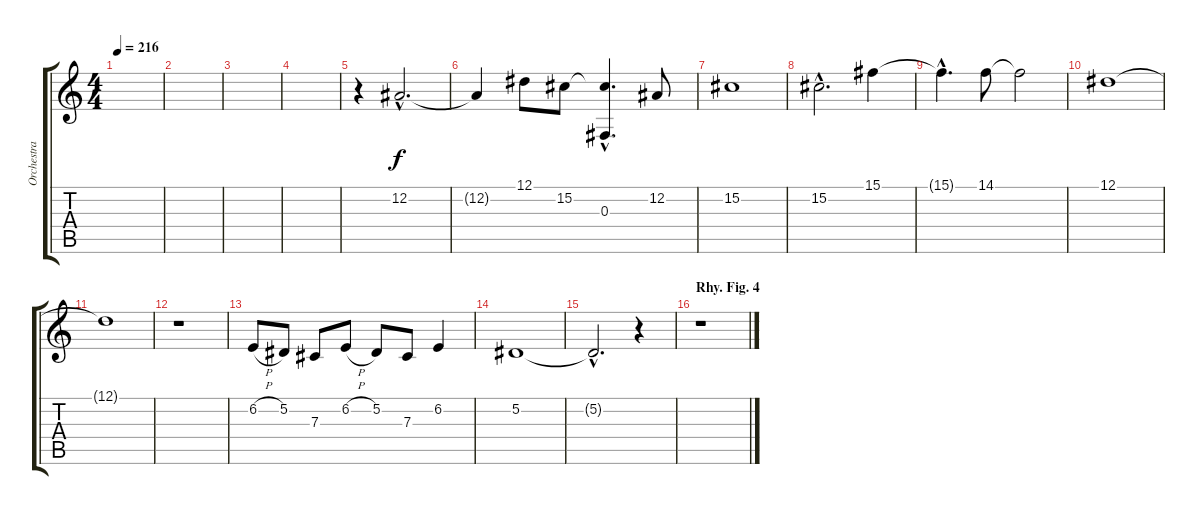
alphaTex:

\track ("Orchestra (Strings)" "Orchestra ") {instrument stringensemble1}
\staff {score tabs}
\tuning (Eb4 Bb3 Gb3 Db3 Ab2 Eb2) {hide}
\ts (4 4)
\tempo 216
\clef g2
\ks c
|
|
|
|
r.4 12.2{hac}.2{d} |
12.2{t}.4 12.1.8 15.2.8 (15.2{hac t} 0.3{hac}).4{d} 12.2.8 |
15.2.1 |
15.2{hac}.2{d} 15.1.4 |
15.1{hac t}.4{d} 14.1.8 14.1{t}.2 |
12.1.1 |
12.1{t}.1 |
r.1 |
6.2{h}.8 5.2.8 7.3.8 6.2{h}.8 5.2.8 7.3.8 6.2.4 |
5.2.1 |
5.2{hac t}.2{d} r.4 |
\section ("" "Rhy. Fig. 4")
r.1
